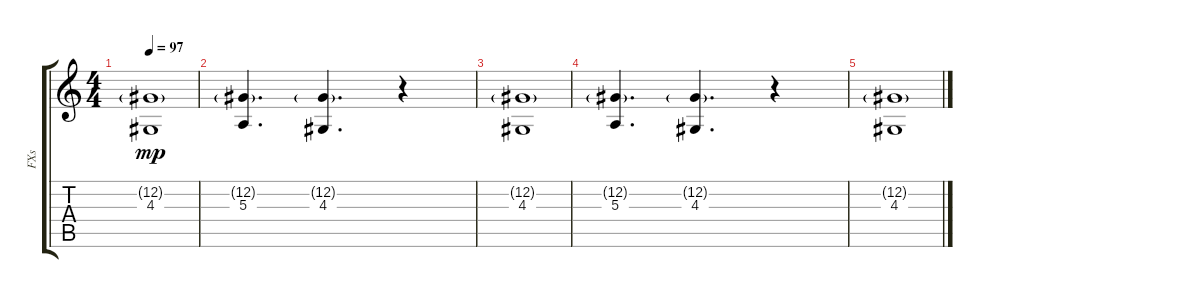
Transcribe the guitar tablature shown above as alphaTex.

\track ("FXs" "FXs") {instrument steeldrums}
\staff {score tabs}
\tuning (Db4 Ab3 E3 B2 Gb2 B1) {hide}
\ts (4 4)
\tempo 97
\clef g2
\ks c
(12.2{g} 4.3).1{dy mp} |
(12.2{g} 5.3).4{d} (12.2{g} 4.3).4{d} r.4 |
(12.2{g} 4.3).1 |
(12.2{g} 5.3).4{d} (12.2{g} 4.3).4{d} r.4 |
(12.2{g} 4.3).1
